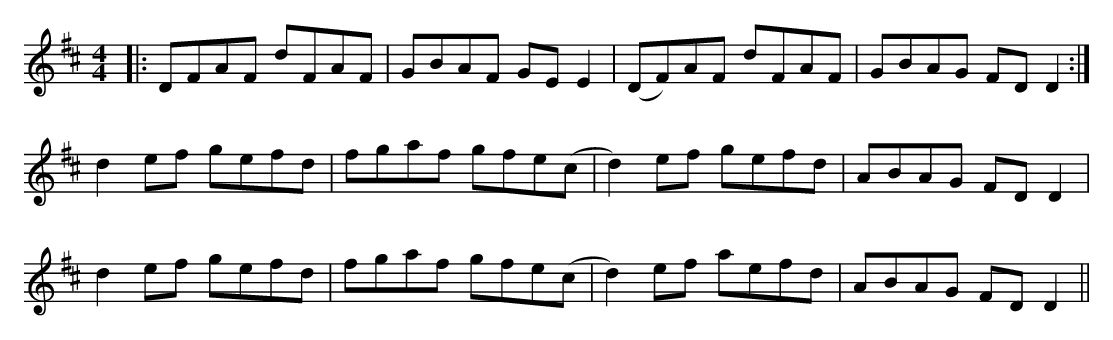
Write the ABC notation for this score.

X:1
M:4/4
K:D
|:DFAF dFAF|GBAF GEE2|(DF)AF dFAF|GBAG FD D2:|
d2ef gefd|fgaf gfe(c|d2)ef gefd|ABAG FD D2|
d2ef gefd|fgaf gfe(c|d2)ef aefd|ABAG FD D2||
